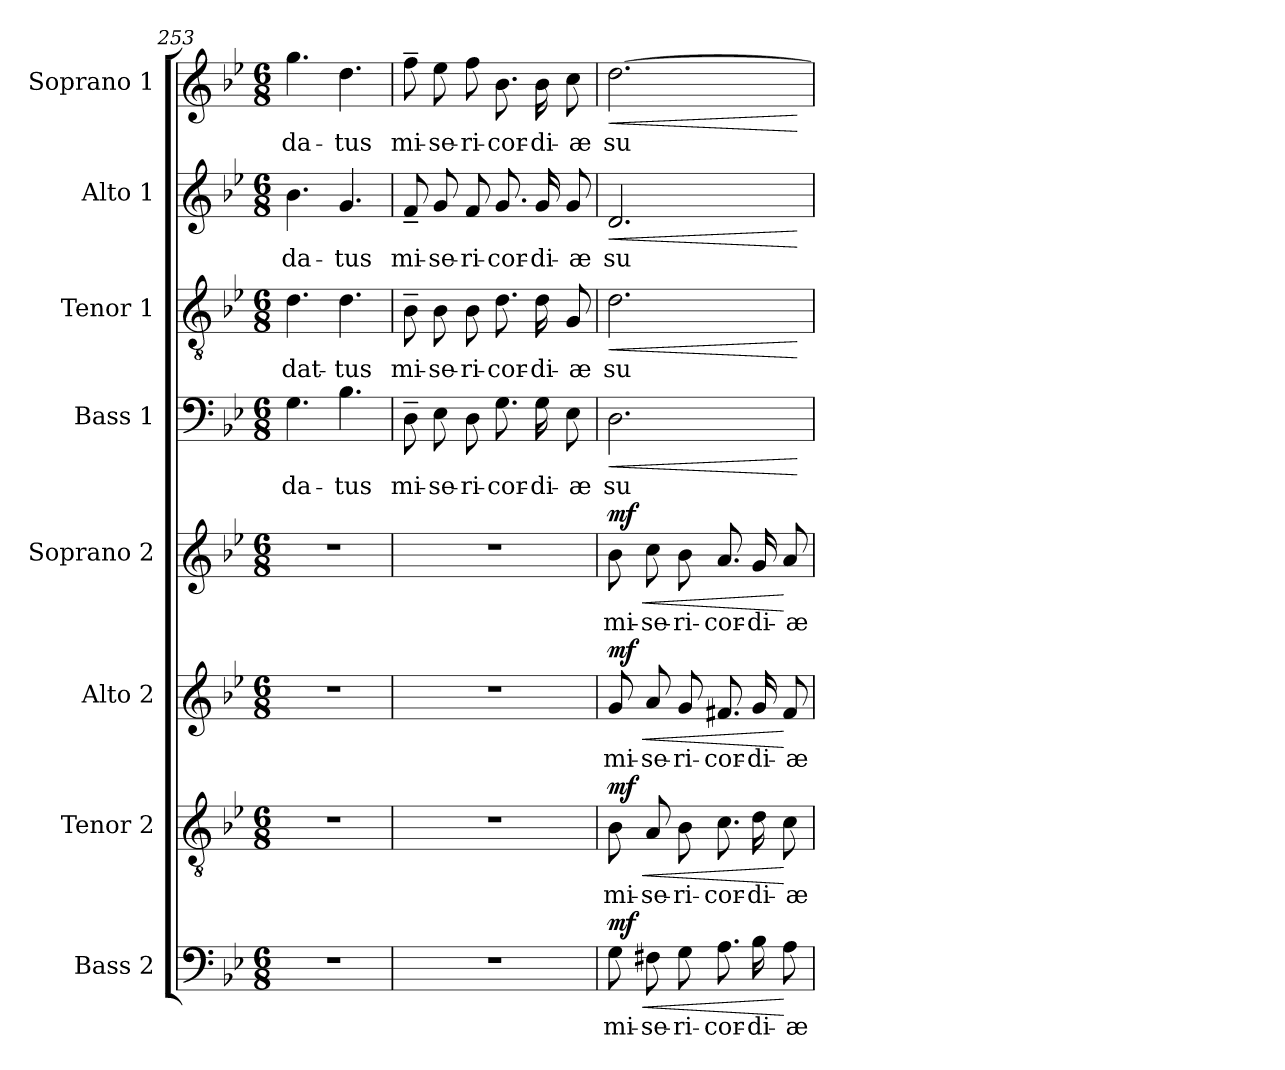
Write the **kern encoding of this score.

**kern	**text	**dynam	**kern	**text	**dynam	**kern	**text	**dynam	**kern	**text	**dynam	**kern	**text	**dynam	**kern	**text	**dynam	**kern	**text	**dynam	**kern	**text	**dynam
*part8	*part8	*part8	*part7	*part7	*part7	*part6	*part6	*part6	*part5	*part5	*part5	*part4	*part4	*part4	*part3	*part3	*part3	*part2	*part2	*part2	*part1	*part1	*part1
*staff8	*staff8	*staff8	*staff7	*staff7	*staff7	*staff6	*staff6	*staff6	*staff5	*staff5	*staff5	*staff4	*staff4	*staff4	*staff3	*staff3	*staff3	*staff2	*staff2	*staff2	*staff1	*staff1	*staff1
*I"Bass 2	*	*	*I"Tenor 2	*	*	*I"Alto 2	*	*	*I"Soprano 2	*	*	*I"Bass 1	*	*	*I"Tenor 1	*	*	*I"Alto 1	*	*	*I"Soprano 1	*	*
*I'B 2.	*	*	*I'T 2.	*	*	*I'A 2.	*	*	*I'S 2.	*	*	*I'B 1.	*	*	*I'T 1.	*	*	*I'A 1.	*	*	*I'S 1.	*	*
*clefF4	*	*	*clefGv2	*	*	*clefG2	*	*	*clefG2	*	*	*clefF4	*	*	*clefGv2	*	*	*clefG2	*	*	*clefG2	*	*
*	*	*	*ITrd7c12	*	*	*	*	*	*	*	*	*	*	*	*ITrd7c12	*	*	*	*	*	*	*	*
*k[b-e-]	*	*	*k[b-e-]	*	*	*k[b-e-]	*	*	*k[b-e-]	*	*	*k[b-e-]	*	*	*k[b-e-]	*	*	*k[b-e-]	*	*	*k[b-e-]	*	*
*B-:	*	*	*B-:	*	*	*B-:	*	*	*B-:	*	*	*B-:	*	*	*B-:	*	*	*B-:	*	*	*B-:	*	*
*M6/8	*	*	*M6/8	*	*	*M6/8	*	*	*M6/8	*	*	*M6/8	*	*	*M6/8	*	*	*M6/8	*	*	*M6/8	*	*
=253	=253	=253	=253	=253	=253	=253	=253	=253	=253	=253	=253	=253	=253	=253	=253	=253	=253	=253	=253	=253	=253	=253	=253
!LO:N:vis=1	!	!	!LO:N:vis=1	!	!	!LO:N:vis=1	!	!	!LO:N:vis=1	!	!	!	!	!	!	!	!	!	!	!	!	!	!
!	!	!	!	!	!	!	!	!	!	!	!	!	!LO:LY:b:color=#000000	!	!	!	!	!	!	!	!	!	!
!	!	!	!	!	!	!	!	!	!	!	!	!	!	!	!	!LO:LY:b:color=#000000	!	!	!	!	!	!	!
!	!	!	!	!	!	!	!	!	!	!	!	!	!	!	!	!	!	!	!LO:LY:b:color=#000000	!	!	!	!
!	!	!	!	!	!	!	!	!	!	!	!	!	!	!	!	!	!	!	!	!	!	!LO:LY:b:color=#000000	!
2.r	.	.	2.r	.	.	2.r	.	.	2.r	.	.	4.Gi\	-da-	.	4.Di\	-dat-	.	4.b-i\	-da-	.	4.ggi\	-da-	.
!	!	!	!	!	!	!	!	!	!	!	!	!	!LO:LY:b:color=#000000	!	!	!	!	!	!	!	!	!	!
!	!	!	!	!	!	!	!	!	!	!	!	!	!	!	!	!LO:LY:b:color=#000000	!	!	!	!	!	!	!
!	!	!	!	!	!	!	!	!	!	!	!	!	!	!	!	!	!	!	!LO:LY:b:color=#000000	!	!	!	!
!	!	!	!	!	!	!	!	!	!	!	!	!	!	!	!	!	!	!	!	!	!	!LO:LY:b:color=#000000	!
.	.	.	.	.	.	.	.	.	.	.	.	4.B-i\	-tus	.	4.Di\	-tus	.	4.gi/	-tus	.	4.ddi\	-tus	.
!!LO:PB:g=z
=254	=254	=254	=254	=254	=254	=254	=254	=254	=254	=254	=254	=254	=254	=254	=254	=254	=254	=254	=254	=254	=254	=254	=254
!LO:N:vis=1	!	!	!LO:N:vis=1	!	!	!LO:N:vis=1	!	!	!LO:N:vis=1	!	!	!	!	!	!	!	!	!	!	!	!	!	!
!	!	!	!	!	!	!	!	!	!	!	!	!	!LO:LY:b:color=#000000	!	!	!	!	!	!	!	!	!	!
!	!	!	!	!	!	!	!	!	!	!	!	!	!	!	!	!LO:LY:b:color=#000000	!	!	!	!	!	!	!
!	!	!	!	!	!	!	!	!	!	!	!	!	!	!	!	!	!	!	!LO:LY:b:color=#000000	!	!	!	!
!	!	!	!	!	!	!	!	!	!	!	!	!	!	!	!	!	!	!	!	!	!	!LO:LY:b:color=#000000	!
2.r	.	.	2.r	.	.	2.r	.	.	2.r	.	.	8D~i\	mi-	.	8BB-~i\	mi-	.	8f~i/	mi-	.	8ff~i\	mi-	.
!	!	!	!	!	!	!	!	!	!	!	!	!	!LO:LY:b:color=#000000	!	!	!	!	!	!	!	!	!	!
!	!	!	!	!	!	!	!	!	!	!	!	!	!	!	!	!LO:LY:b:color=#000000	!	!	!	!	!	!	!
!	!	!	!	!	!	!	!	!	!	!	!	!	!	!	!	!	!	!	!LO:LY:b:color=#000000	!	!	!	!
!	!	!	!	!	!	!	!	!	!	!	!	!	!	!	!	!	!	!	!	!	!	!LO:LY:b:color=#000000	!
.	.	.	.	.	.	.	.	.	.	.	.	8E-i\	-se-	.	8BB-i\	-se-	.	8gi/	-se-	.	8ee-i\	-se-	.
!	!	!	!	!	!	!	!	!	!	!	!	!	!LO:LY:b:color=#000000	!	!	!	!	!	!	!	!	!	!
!	!	!	!	!	!	!	!	!	!	!	!	!	!	!	!	!LO:LY:b:color=#000000	!	!	!	!	!	!	!
!	!	!	!	!	!	!	!	!	!	!	!	!	!	!	!	!	!	!	!LO:LY:b:color=#000000	!	!	!	!
!	!	!	!	!	!	!	!	!	!	!	!	!	!	!	!	!	!	!	!	!	!	!LO:LY:b:color=#000000	!
.	.	.	.	.	.	.	.	.	.	.	.	8Di\	-ri-	.	8BB-i\	-ri-	.	8fi/	-ri-	.	8ffi\	-ri-	.
!	!	!	!	!	!	!	!	!	!	!	!	!	!LO:LY:b:color=#000000	!	!	!	!	!	!	!	!	!	!
!	!	!	!	!	!	!	!	!	!	!	!	!	!	!	!	!LO:LY:b:color=#000000	!	!	!	!	!	!	!
!	!	!	!	!	!	!	!	!	!	!	!	!	!	!	!	!	!	!	!LO:LY:b:color=#000000	!	!	!	!
!	!	!	!	!	!	!	!	!	!	!	!	!	!	!	!	!	!	!	!	!	!	!LO:LY:b:color=#000000	!
.	.	.	.	.	.	.	.	.	.	.	.	8.Gi\	-cor-	.	8.Di\	-cor-	.	8.gi/	-cor-	.	8.b-i\	-cor-	.
!	!	!	!	!	!	!	!	!	!	!	!	!	!LO:LY:b:color=#000000	!	!	!	!	!	!	!	!	!	!
!	!	!	!	!	!	!	!	!	!	!	!	!	!	!	!	!LO:LY:b:color=#000000	!	!	!	!	!	!	!
!	!	!	!	!	!	!	!	!	!	!	!	!	!	!	!	!	!	!	!LO:LY:b:color=#000000	!	!	!	!
!	!	!	!	!	!	!	!	!	!	!	!	!	!	!	!	!	!	!	!	!	!	!LO:LY:b:color=#000000	!
.	.	.	.	.	.	.	.	.	.	.	.	16Gi\	-di-	.	16Di\	-di-	.	16gi/	-di-	.	16b-i\	-di-	.
!	!	!	!	!	!	!	!	!	!	!	!	!	!LO:LY:b:color=#000000	!	!	!	!	!	!	!	!	!	!
!	!	!	!	!	!	!	!	!	!	!	!	!	!	!	!	!LO:LY:b:color=#000000	!	!	!	!	!	!	!
!	!	!	!	!	!	!	!	!	!	!	!	!	!	!	!	!	!	!	!LO:LY:b:color=#000000	!	!	!	!
!	!	!	!	!	!	!	!	!	!	!	!	!	!	!	!	!	!	!	!	!	!	!LO:LY:b:color=#000000	!
.	.	.	.	.	.	.	.	.	.	.	.	8E-i\	-æ	.	8GGi/	-æ	.	8gi/	-æ	.	8cci\	-æ	.
=255	=255	=255	=255	=255	=255	=255	=255	=255	=255	=255	=255	=255	=255	=255	=255	=255	=255	=255	=255	=255	=255	=255	=255
!	!LO:LY:b:color=#000000	!LO:HP:b	!	!	!	!	!	!	!	!	!	!	!	!	!	!	!	!	!	!	!	!	!
!	!	!	!	!LO:LY:b:color=#000000	!LO:HP:b	!	!	!	!	!	!	!	!	!	!	!	!	!	!	!	!	!	!
!	!	!	!	!	!	!	!LO:LY:b:color=#000000	!LO:HP:b	!	!	!	!	!	!	!	!	!	!	!	!	!	!	!
!	!	!	!	!	!	!	!	!	!	!LO:LY:b:color=#000000	!LO:HP:b	!	!	!	!	!	!	!	!	!	!	!	!
!	!	!	!	!	!	!	!	!	!	!	!	!	!LO:LY:b:color=#000000	!LO:HP:b	!	!	!	!	!	!	!	!	!
!	!	!	!	!	!	!	!	!	!	!	!	!	!	!	!	!LO:LY:b:color=#000000	!LO:HP:b	!	!	!	!	!	!
!	!	!	!	!	!	!	!	!	!	!	!	!	!	!	!	!	!	!	!LO:LY:b:color=#000000	!LO:HP:b	!	!	!
!	!	!	!	!	!	!	!	!	!	!	!	!	!	!	!	!	!	!	!	!	!	!LO:LY:b:color=#000000	!LO:HP:b
8Gi\	mi-	< mf	8BB-i\	mi-	< mf	8gi/	mi-	< mf	8b-i\	mi-	< mf	2.Di\	su-	<	2.Di\	su-	<	2.di/	su-	<	[2.ddi\	su-	<
!	!LO:LY:b:color=#000000	!	!	!	!	!	!	!	!	!	!	!	!	!	!	!	!	!	!	!	!	!	!
!	!	!	!	!LO:LY:b:color=#000000	!	!	!	!	!	!	!	!	!	!	!	!	!	!	!	!	!	!	!
!	!	!	!	!	!	!	!LO:LY:b:color=#000000	!	!	!	!	!	!	!	!	!	!	!	!	!	!	!	!
!	!	!	!	!	!	!	!	!	!	!LO:LY:b:color=#000000	!	!	!	!	!	!	!	!	!	!	!	!	!
8F#Xi\	-se-	.	8AAi/	-se-	.	8ai/	-se-	.	8cci\	-se-	.	.	.	.	.	.	.	.	.	.	.	.	.
!	!LO:LY:b:color=#000000	!	!	!	!	!	!	!	!	!	!	!	!	!	!	!	!	!	!	!	!	!	!
!	!	!	!	!LO:LY:b:color=#000000	!	!	!	!	!	!	!	!	!	!	!	!	!	!	!	!	!	!	!
!	!	!	!	!	!	!	!LO:LY:b:color=#000000	!	!	!	!	!	!	!	!	!	!	!	!	!	!	!	!
!	!	!	!	!	!	!	!	!	!	!LO:LY:b:color=#000000	!	!	!	!	!	!	!	!	!	!	!	!	!
8Gi\	-ri-	.	8BB-i\	-ri-	.	8gi/	-ri-	.	8b-i\	-ri-	.	.	.	.	.	.	.	.	.	.	.	.	.
!	!LO:LY:b:color=#000000	!	!	!	!	!	!	!	!	!	!	!	!	!	!	!	!	!	!	!	!	!	!
!	!	!	!	!LO:LY:b:color=#000000	!	!	!	!	!	!	!	!	!	!	!	!	!	!	!	!	!	!	!
!	!	!	!	!	!	!	!LO:LY:b:color=#000000	!	!	!	!	!	!	!	!	!	!	!	!	!	!	!	!
!	!	!	!	!	!	!	!	!	!	!LO:LY:b:color=#000000	!	!	!	!	!	!	!	!	!	!	!	!	!
8.Ai\	-cor-	.	8.Ci\	-cor-	.	8.f#Xi/	-cor-	.	8.ai/	-cor-	.	.	.	.	.	.	.	.	.	.	.	.	.
!	!LO:LY:b:color=#000000	!	!	!	!	!	!	!	!	!	!	!	!	!	!	!	!	!	!	!	!	!	!
!	!	!	!	!LO:LY:b:color=#000000	!	!	!	!	!	!	!	!	!	!	!	!	!	!	!	!	!	!	!
!	!	!	!	!	!	!	!LO:LY:b:color=#000000	!	!	!	!	!	!	!	!	!	!	!	!	!	!	!	!
!	!	!	!	!	!	!	!	!	!	!LO:LY:b:color=#000000	!	!	!	!	!	!	!	!	!	!	!	!	!
16B-i\	-di-	.	16Di\	-di-	.	16gi/	-di-	.	16gi/	-di-	.	.	.	.	.	.	.	.	.	.	.	.	.
!	!LO:LY:b:color=#000000	!	!	!	!	!	!	!	!	!	!	!	!	!	!	!	!	!	!	!	!	!	!
!	!	!	!	!LO:LY:b:color=#000000	!	!	!	!	!	!	!	!	!	!	!	!	!	!	!	!	!	!	!
!	!	!	!	!	!	!	!LO:LY:b:color=#000000	!	!	!	!	!	!	!	!	!	!	!	!	!	!	!	!
!	!	!	!	!	!	!	!	!	!	!LO:LY:b:color=#000000	!	!	!	!	!	!	!	!	!	!	!	!	!
8Ai\	-æ	[	8Ci\	-æ	[	8f#i/	-æ	[	8ai/	-æ	[	.	.	.	.	.	.	.	.	.	.	.	.
.	.	.	.	.	.	.	.	.	.	.	.	.	.	[	.	.	[	.	.	[	.	.	[
=	=	=	=	=	=	=	=	=	=	=	=	=	=	=	=	=	=	=	=	=	=	=	=
*-	*-	*-	*-	*-	*-	*-	*-	*-	*-	*-	*-	*-	*-	*-	*-	*-	*-	*-	*-	*-	*-	*-	*-
